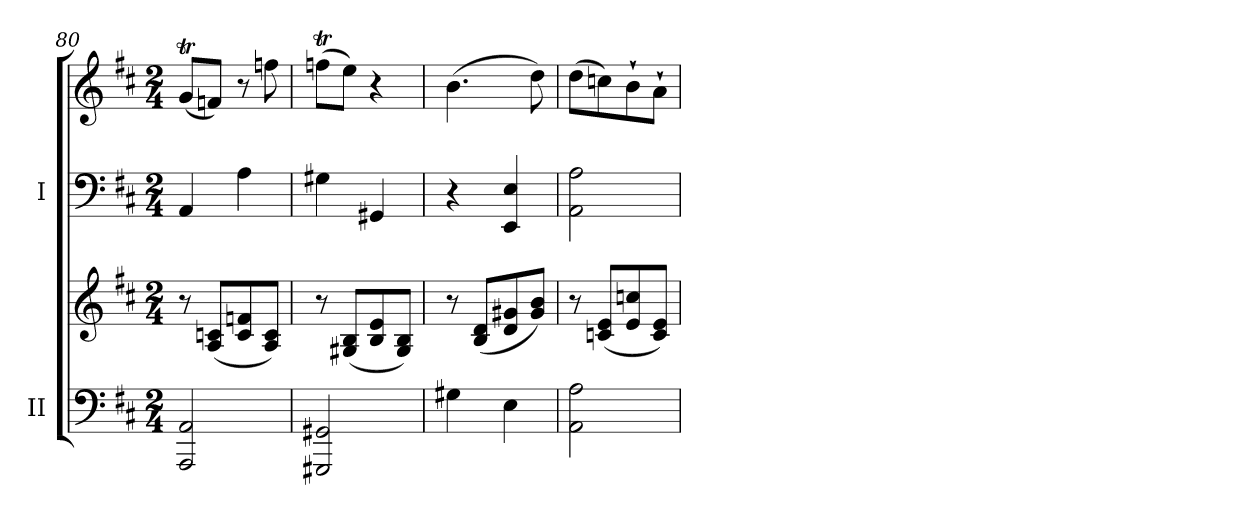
**kern	**kern	**kern	**kern
*part2	*part2	*part1	*part1
*staff4	*staff3	*staff2	*staff1
*I"II	*	*I"I	*
*I'II	*	*I'I	*
*clefF4	*clefG2	*clefF4	*clefG2
*k[f#c#]	*k[f#c#]	*k[f#c#]	*k[f#c#]
*M2/4	*M2/4	*M2/4	*M2/4
=80	=80	=80	=80
2AAA/ 2AA/	8r	4AA/	(<8gT/L
.	(<8A/ 8cn/L	.	8fn/J)
.	8c/ 8fn/	4A\	8r
.	8A/ 8c/J)	.	8ffn\
=81	=81	=81	=81
2GGG#X/ 2GG#X/	8r	4G#X\	(>8ffnT\L
.	(<8G#X/ 8B/L	.	8ee\J)
.	8B/ 8e/	4GG#X/	4r
.	8G#/ 8B/J)	.	.
=82	=82	=82	=82
4G#X\	8r	4r	(>4.b\
.	(<8B/ 8d/L	.	.
4E\	8d/ 8g#X/	4EE/ 4E/	.
.	8g#/ 8b/J)	.	8dd\)
=83	=83	=83	=83
2AA\ 2A\	8r	2AA\ 2A\	(>8dd\L
.	(<8cn/ 8e/L	.	8ccn\)
.	8e/ 8ccn/	.	8b`\
.	8c/ 8e/J)	.	8a`\J
=	=	=	=
*-	*-	*-	*-
